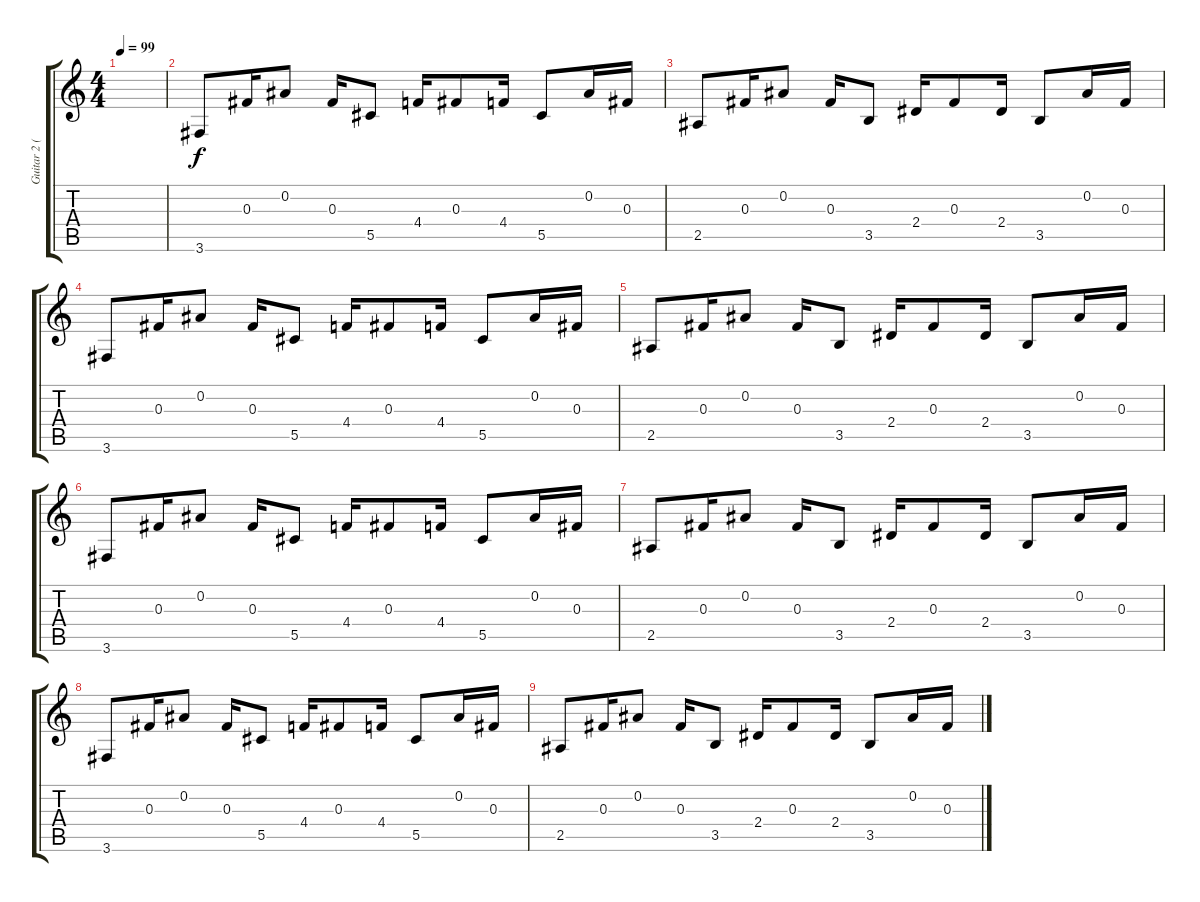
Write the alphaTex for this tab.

\track ("Guitar 2 (acoustic)" "Guitar 2 (") {instrument acousticguitarsteel}
\staff {score tabs}
\tuning (Eb4 Bb3 Gb3 Db3 Ab2 Eb2) {hide}
\ts (4 4)
\tempo 99
\clef g2
\ks c
|
3.6.8 0.3.16 0.2.8 0.3.16 5.5.8 4.4.16 0.3.8 4.4.16 5.5.8 0.2.16 0.3.16 |
2.5.8 0.3.16 0.2.8 0.3.16 3.5.8 2.4.16 0.3.8 2.4.16 3.5.8 0.2.16 0.3.16 |
3.6.8 0.3.16 0.2.8 0.3.16 5.5.8 4.4.16 0.3.8 4.4.16 5.5.8 0.2.16 0.3.16 |
2.5.8 0.3.16 0.2.8 0.3.16 3.5.8 2.4.16 0.3.8 2.4.16 3.5.8 0.2.16 0.3.16 |
3.6.8 0.3.16 0.2.8 0.3.16 5.5.8 4.4.16 0.3.8 4.4.16 5.5.8 0.2.16 0.3.16 |
2.5.8 0.3.16 0.2.8 0.3.16 3.5.8 2.4.16 0.3.8 2.4.16 3.5.8 0.2.16 0.3.16 |
3.6.8 0.3.16 0.2.8 0.3.16 5.5.8 4.4.16 0.3.8 4.4.16 5.5.8 0.2.16 0.3.16 |
2.5.8 0.3.16 0.2.8 0.3.16 3.5.8 2.4.16 0.3.8 2.4.16 3.5.8 0.2.16 0.3.16
